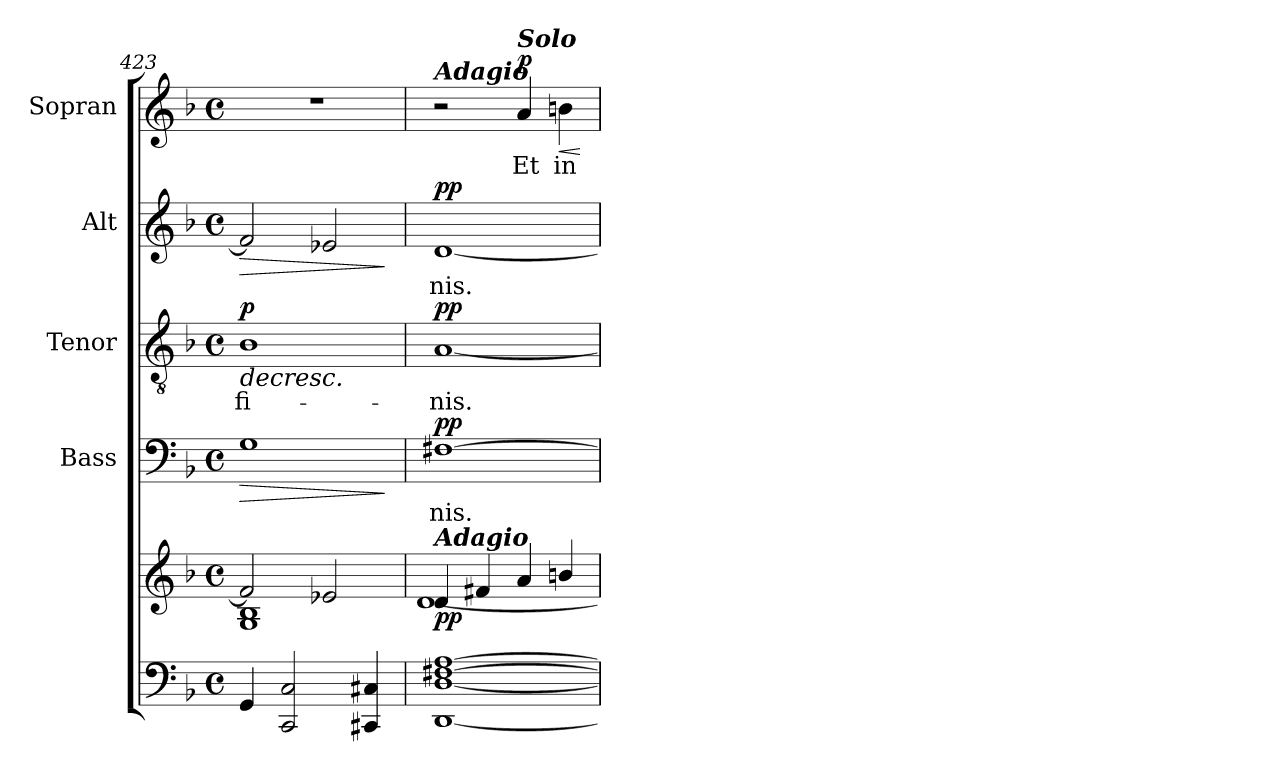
**kern	**kern	**dynam	**kern	**text	**dynam	**kern	**text	**dynam	**kern	**text	**dynam	**kern	**text	**dynam
*part5	*part5	*part5	*part4	*part4	*part4	*part3	*part3	*part3	*part2	*part2	*part2	*part1	*part1	*part1
*staff6	*staff5	*staff5/6	*staff4	*staff4	*staff4	*staff3	*staff3	*staff3	*staff2	*staff2	*staff2	*staff1	*staff1	*staff1
*	*	*	*I"Bass	*	*	*I"Tenor	*	*	*I"Alt	*	*	*I"Sopran	*	*
*	*	*	*I'B.	*	*	*I'T.	*	*	*I'A.	*	*	*I'S.	*	*
*clefF4	*clefG2	*	*clefF4	*	*	*clefGv2	*	*	*clefG2	*	*	*clefG2	*	*
*k[b-]	*k[b-]	*	*k[b-]	*	*	*k[b-]	*	*	*k[b-]	*	*	*k[b-]	*	*
*F:	*F:	*	*F:	*	*	*F:	*	*	*F:	*	*	*F:	*	*
*M4/4	*M4/4	*	*M4/4	*	*	*M4/4	*	*	*M4/4	*	*	*M4/4	*	*
*met(c)	*met(c)	*	*met(c)	*	*	*met(c)	*	*	*met(c)	*	*	*met(c)	*	*
=423	=423	=423	=423	=423	=423	=423	=423	=423	=423	=423	=423	=423	=423	=423
*	*^	*	*	*	*	*	*	*	*	*	*	*	*	*
!	!	!	!	!	!	!LO:HP:b	!	!LO:LY:b	!LO:HP:b	!	!	!LO:HP:b	!	!	!
!	!	!	!	!	!	!	!	!	!LO:DY:n=1:a	!	!	!	!	!	!
4GG/	2f/]	1G 1B-	.	1G	.	>	1B-	fi-	> p	2f/]	.	>	1r	.	.
2CC/ 2C/	.	.	.	.	.	.	.	.	.	.	.	.	.	.	.
.	2e-X/	.	.	.	.	.	.	.	.	2e-X/	.	.	.	.	.
4CC#X/ 4C#X/	.	.	.	.	.	.	.	.	.	.	.	.	.	.	.
*	*v	*v	*	*	*	*	*	*	*	*	*	*	*	*	*
.	.	.	.	.	]	.	.	.	.	.	]	.	.	.
=424	=424	=424	=424	=424	=424	=424	=424	=424	=424	=424	=424	=424	=424	=424
*^	*^	*	*	*	*	*	*	*	*	*	*	*	*	*
!	!	!	!	!	!	!	!	!	!	!	!	!	!	!LO:TX:a:Bi:t=Adagio	!	!
!	!	!LO:TX:a:Bi:t=Adagio	!	!	!	!	!	!	!	!	!	!	!	!	!	!
!	!	!	!	!LO:DY:b	!	!LO:LY:b	!LO:DY:a	!	!LO:LY:b	!LO:DY:a	!	!LO:LY:b	!LO:DY:a	!	!	!
[>1F#X [>1A	[<1DD [<1D	4d/	[<1d	pp	[1F#X	-nis.	pp	[1A	-nis.	pp	[1d	-nis.	pp	2r	.	.
.	.	4f#X/	.	.	.	.	.	.	.	.	.	.	.	.	.	.
!	!	!	!	!	!	!	!	!	!	!	!	!	!	!LO:TX:a:Bi:t=Solo	!	!
!	!	!	!	!	!	!	!	!	!	!	!	!	!	!	!LO:LY:b	!LO:DY:b
.	.	4a/	.	.	.	.	.	.	.	.	.	.	.	4a/	Et	p
!	!	!	!	!	!	!	!	!	!	!	!	!	!	!	!LO:LY:b	!LO:HP:b
.	.	4bn/	.	.	.	.	.	.	.	.	.	.	.	4bn\	in	<
*v	*v	*	*	*	*	*	*	*	*	*	*	*	*	*	*	*
*	*v	*v	*	*	*	*	*	*	*	*	*	*	*	*	*
.	.	.	.	.	.	.	.	]	.	.	.	.	.	[
=	=	=	=	=	=	=	=	=	=	=	=	=	=	=
*-	*-	*-	*-	*-	*-	*-	*-	*-	*-	*-	*-	*-	*-	*-
